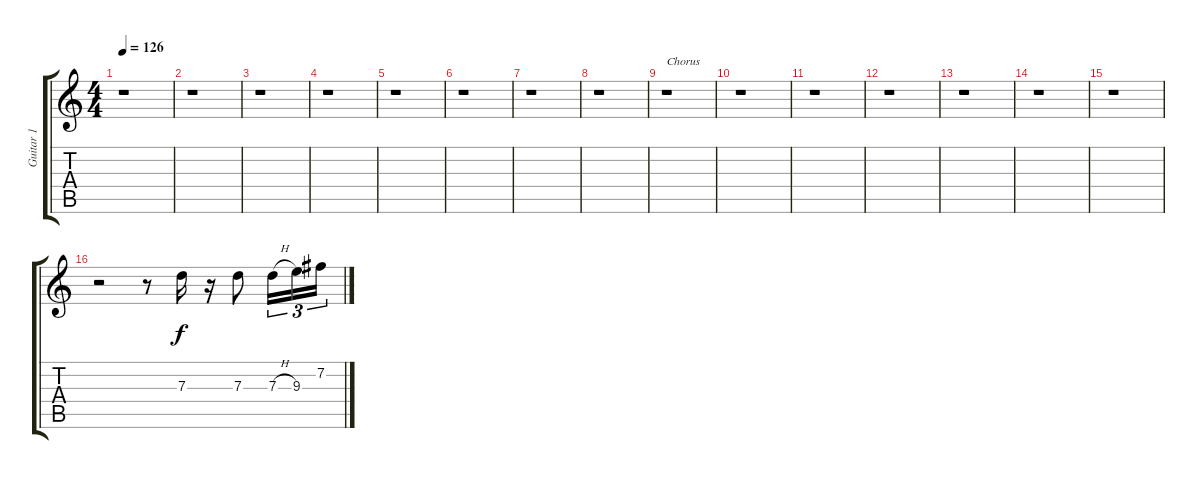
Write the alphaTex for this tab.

\track ("Guitar 1" "Guitar 1") {instrument overdrivenguitar}
\staff {score tabs}
\tuning (E4 B3 G3 D3 A2 E2) {hide}
\ts (4 4)
\tempo 126
\clef g2
\ks c
r.1{dy f} |
r.1 |
r.1 |
r.1 |
r.1 |
r.1 |
r.1 |
r.1 |
r.1{txt "Chorus"} |
r.1 |
r.1 |
r.1 |
r.1 |
r.1 |
r.1 |
r.2 r.8 7.3.16 r.16 7.3.8 7.3{h}.16{tu (3 2)} 9.3.16{tu (3 2)} 7.2{h}.16{tu (3 2)}
